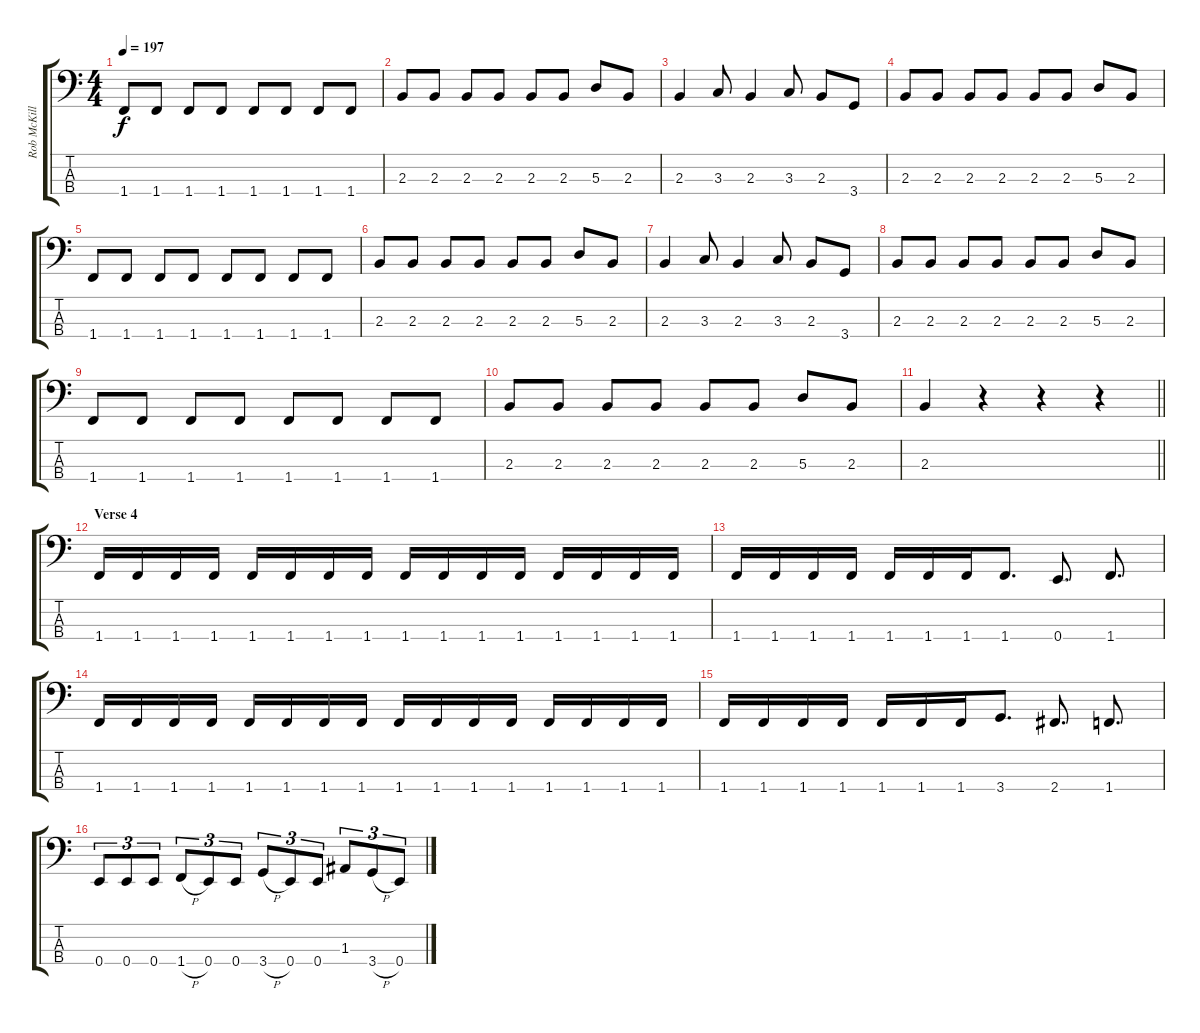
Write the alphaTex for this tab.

\track ("Rob McKillop" "Rob McKill") {instrument electricbassfinger}
\staff {score tabs}
\tuning (G2 D2 A1 E1) {hide}
\ts (4 4)
\tempo 197
\clef f4
\ks c
1.4.8{dy f} 1.4.8 1.4.8 1.4.8 1.4.8 1.4.8 1.4.8 1.4.8 |
2.3.8 2.3.8 2.3.8 2.3.8 2.3.8 2.3.8 5.3.8 2.3.8 |
2.3.4 3.3.8 2.3.4 3.3.8 2.3.8 3.4.8 |
2.3.8 2.3.8 2.3.8 2.3.8 2.3.8 2.3.8 5.3.8 2.3.8 |
1.4.8 1.4.8 1.4.8 1.4.8 1.4.8 1.4.8 1.4.8 1.4.8 |
2.3.8 2.3.8 2.3.8 2.3.8 2.3.8 2.3.8 5.3.8 2.3.8 |
2.3.4 3.3.8 2.3.4 3.3.8 2.3.8 3.4.8 |
2.3.8 2.3.8 2.3.8 2.3.8 2.3.8 2.3.8 5.3.8 2.3.8 |
1.4.8 1.4.8 1.4.8 1.4.8 1.4.8 1.4.8 1.4.8 1.4.8 |
2.3.8 2.3.8 2.3.8 2.3.8 2.3.8 2.3.8 5.3.8 2.3.8 |
\barLineRight lightlight
2.3.4 r.4 r.4 r.4 |
\section ("" "Verse 4")
1.4.16 1.4.16 1.4.16 1.4.16 1.4.16 1.4.16 1.4.16 1.4.16 1.4.16 1.4.16 1.4.16 1.4.16 1.4.16 1.4.16 1.4.16 1.4.16 |
1.4.16 1.4.16 1.4.16 1.4.16 1.4.16 1.4.16 1.4.16 1.4.8{d} 0.4.8{d} 1.4.8{d} |
1.4.16 1.4.16 1.4.16 1.4.16 1.4.16 1.4.16 1.4.16 1.4.16 1.4.16 1.4.16 1.4.16 1.4.16 1.4.16 1.4.16 1.4.16 1.4.16 |
1.4.16 1.4.16 1.4.16 1.4.16 1.4.16 1.4.16 1.4.16 3.4.8{d} 2.4.8{d} 1.4.8{d} |
0.4.8{tu (3 2)} 0.4.8{tu (3 2)} 0.4.8{tu (3 2)} 1.4{h}.8{tu (3 2)} 0.4.8{tu (3 2)} 0.4.8{tu (3 2)} 3.4{h}.8{tu (3 2)} 0.4.8{tu (3 2)} 0.4.8{tu (3 2)} 1.3.8{tu (3 2)} 3.4{h}.8{tu (3 2)} 0.4.8{tu (3 2)}
